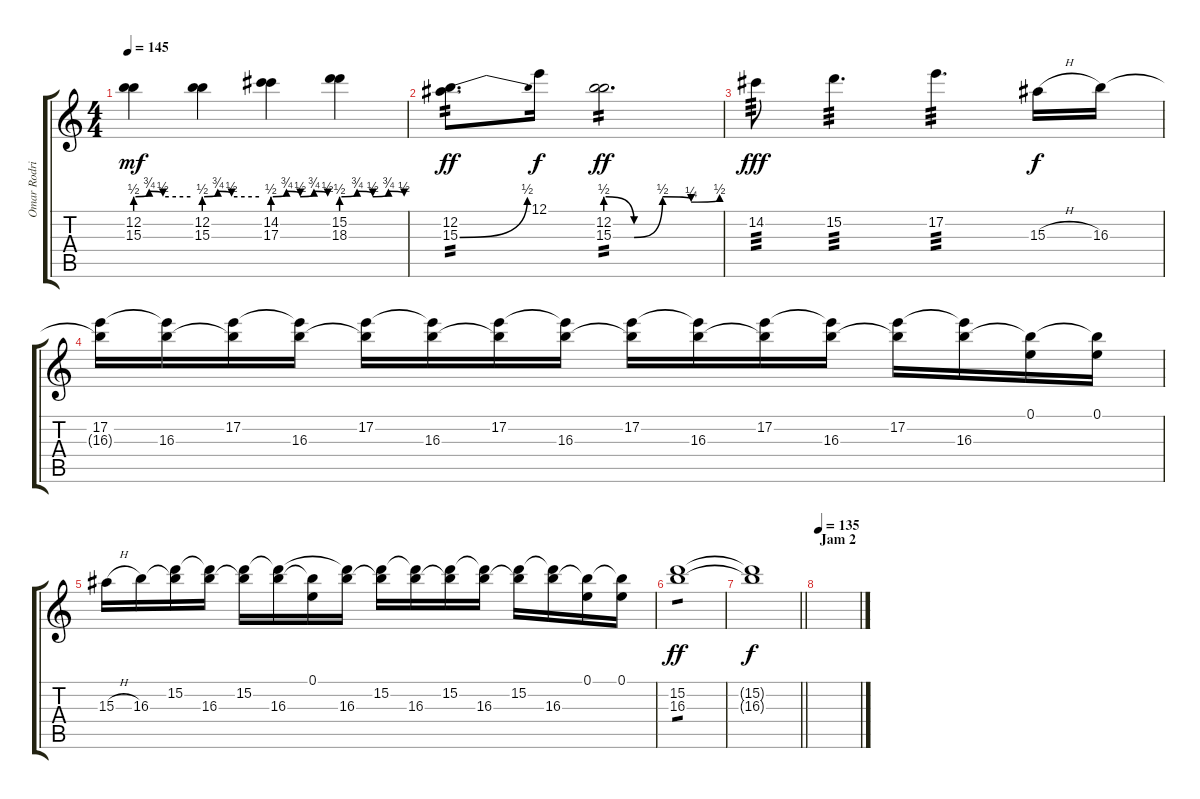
\track ("Omar Rodriguez-Lopez - Guitar 2" "Omar Rodri") {instrument distortionguitar}
\staff {score tabs}
\tuning (E4 B3 G3 D3 A2 E2) {hide}
\ts (4 4)
\tempo 145
\clef g2
\ks c
(12.2 15.3{be (custom 0 2 15 3 30 2 60 2)}).4{dy mf} (12.2 15.3{be (custom 0 2 15 3 30 2 60 2)}).4 (14.2 17.3{be (custom 0 2 15 3 30 2 45 3 60 2)}).4 (15.2 18.3{be (custom 0 2 15 3 30 2 45 3 60 2)}).4 |
(12.2 15.3{be (bend 0 0 60 2)}).8{d tp 2 dy ff} 12.1.16{dy f} (12.2 15.3{be (custom 0 2 15 0 30 2 45 1 60 2)}).2{d tp 2 dy ff} |
14.2.8{tp 3 dy fff} 15.2.4{d tp 3} 17.2.4{d tp 3} 15.3{h}.16{dy f} 16.3.16 |
(17.2 16.3{t}).16 (17.2{t} 16.3).16 (17.2 16.3{t}).16 (17.2{t} 16.3).16 (17.2 16.3{t}).16 (17.2{t} 16.3).16 (17.2 16.3{t}).16 (17.2{t} 16.3).16 (17.2 16.3{t}).16 (17.2{t} 16.3).16 (17.2 16.3{t}).16 (17.2{t} 16.3).16 (17.2 16.3{t}).16 (17.2{t} 16.3).16 (0.1 16.3{t}).16 (0.1 16.3{t}).16 |
15.3{h}.16 16.3.16 (15.2 16.3{t}).16 (15.2{t} 16.3).16 (15.2 16.3{t}).16 (15.2{t} 16.3).16 (0.1 16.3{t}).16 (15.2{t} 16.3).16 (15.2 16.3{t}).16 (15.2{t} 16.3).16 (15.2 16.3{t}).16 (15.2{t} 16.3).16 (15.2 16.3{t}).16 (15.2{t} 16.3).16 (0.1 16.3{t}).16 (0.1 16.3{t}).16 |
(15.2 16.3).1{tp 1 dy ff} |
\barLineRight lightlight
(15.2{t} 16.3{t}).1{dy f} |
\section ("" "Jam 2")
\tempo 135
